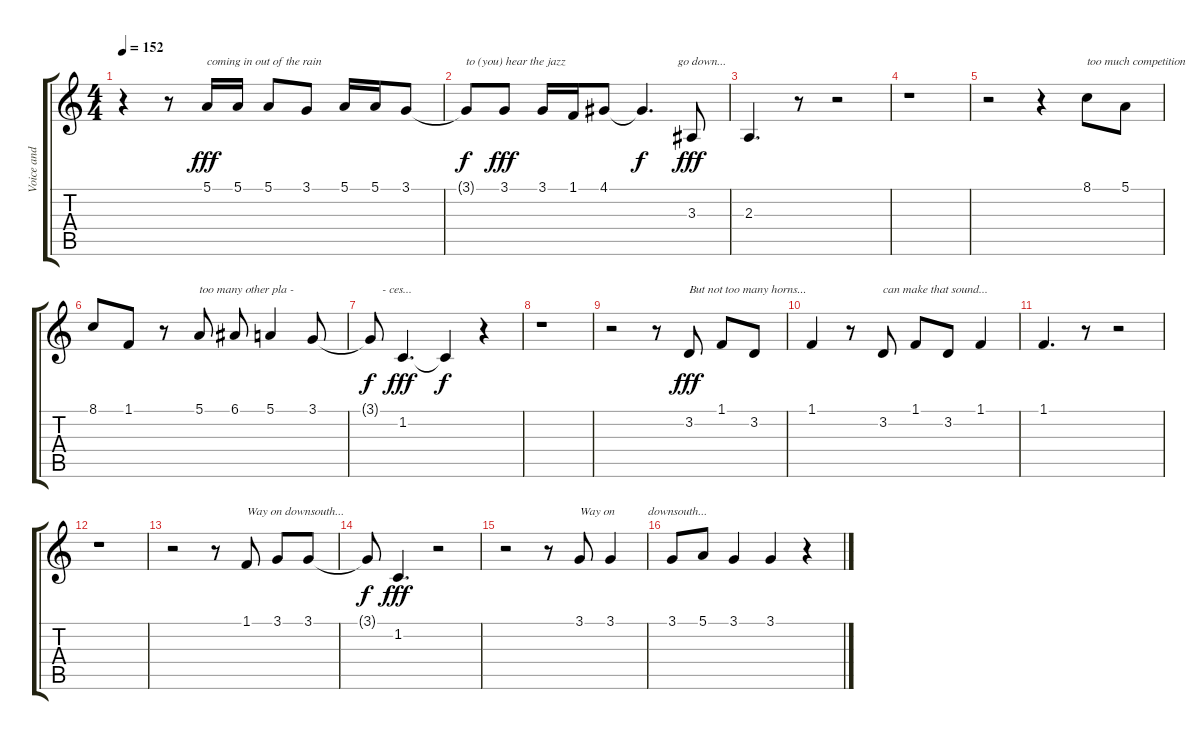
\track ("Voice and Lyrics" "Voice and ") {instrument clarinet}
\staff {score tabs}
\tuning (E4 B3 G3 D3 A2 E2) {hide}
\ts (4 4)
\tempo 152
\clef g2
\ks c
r.4{dy fff} r.8 5.1.16{txt "coming in out of the rain"} 5.1.16 5.1.8 3.1.8 5.1.16 5.1.16 3.1.8 |
3.1{t}.8{txt "to (you) hear the jazz" dy f} 3.1.8{dy fff} 3.1.16 1.1.16 4.1.8 4.1{t}.4{d txt "            go down..." dy f} 3.3.8{dy fff} |
2.3.4{d} r.8 r.2 |
r.1 |
r.2 r.4 8.1.8{txt "too much competition "} 5.1.8 |
8.1.8 1.1.8 r.8 5.1.8{txt "too many other pla - "} 6.1.8 5.1.4 3.1.8 |
3.1{t}.8{txt "    - ces..." dy f} 1.2.4{d dy fff} 1.2{t}.4{dy f} r.4 |
r.1 |
r.2 r.8 3.2.8{txt "But not too many horns..." dy fff} 1.1.8 3.2.8 |
1.1.4 r.8 3.2.8{txt "can make that sound..."} 1.1.8 3.2.8 1.1.4 |
1.1.4{d} r.8 r.2 |
r.1 |
r.2 r.8 1.1.8{txt "Way on downsouth..."} 3.1.8 3.1.8 |
3.1{t}.8{dy f} 1.2.4{d dy fff} r.2 |
r.2 r.8 3.1.8{txt "Way on           downsouth..."} 3.1.4 |
3.1.8 5.1.8 3.1.4 3.1.4 r.4
